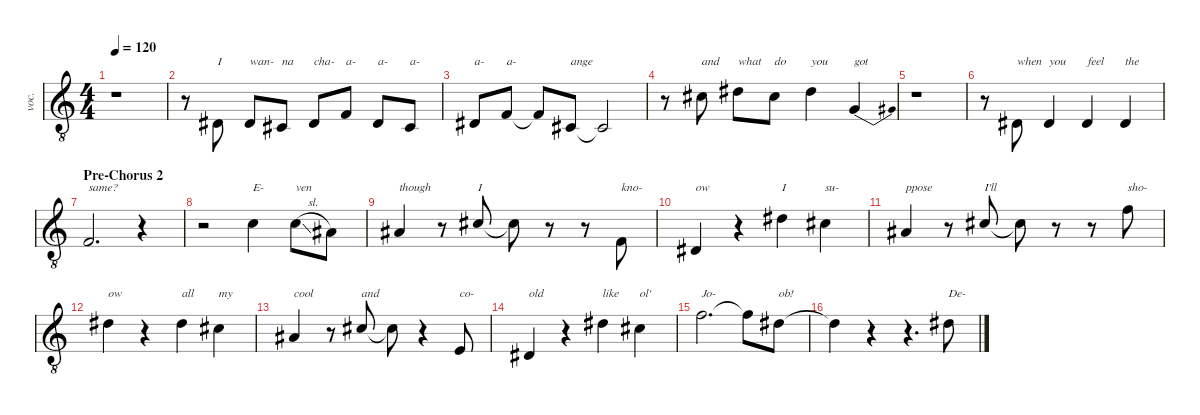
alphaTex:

\defaultSystemsLayout 4
\hideDynamics
\bracketExtendMode nobrackets
\otherSystemsTrackNameOrientation horizontal
\track ("Billy Corgan" "voc.") {instrument lead6voice}
\staff {score}
\tuning (E4 B3 G3 D3 A2 E2)
\ts (4 4)
\tempo 120
\clef g2
\ottava 8vb
\ks c
r.1{dy mf beam Down} |
r.8{beam Down} 6.5{acc #}.8{txt "I" beam Up} 6.5{acc #}.8{txt "wan-" beam Up} 4.5{acc #}.8{txt "na" beam Up} 6.5{acc #}.8{txt "cha-" beam Up} 8.5.8{txt "a-" beam Up} 6.5{acc #}.8{txt "a-" beam Up} 4.5{acc #}.8{txt "a-" beam Up} |
6.5{acc #}.8{txt "a-" beam Up} 8.5.8{txt "a-" beam Up} 8.5{t}.8{beam Up} 4.5{acc #}.8{txt "ange" beam Up} 4.5{t acc #}.2{beam Up} |
r.8{beam Down} 2.2{acc #}.8{txt "and" beam Down} 4.2{acc #}.8{txt "what" beam Down} 2.2{acc #}.8{txt "do" beam Down} 4.2{acc #}.4{txt "you" beam Down} 5.4{be (bend 0 0 10.2 2)}.4{txt "got" beam Up} |
r.1{beam Down} |
r.8{beam Down} 1.4{acc #}.8{txt "when" beam Up} 1.4{acc #}.4{txt "you" beam Up} 1.4{acc #}.4{txt "feel" beam Up} 1.4{acc #}.4{txt "the" beam Up} |
\section ("" "Pre-Chorus 2")
3.4.2{d txt "same?" beam Up} r.4{beam Up} |
r.2{beam Down} 5.3.4{txt "E-" beam Down} 5.3{sl}.8{txt "ven" beam Down} 3.3{acc #}.8{beam Down} |
3.3{acc #}.4{txt "though" beam Up} r.8{beam Up} 2.2{acc #}.8{txt "I" beam Down} 2.2{t acc #}.8{beam Down} r.8{beam Down} r.8{beam Down} 3.4.8{txt "kno-" beam Up} |
1.4{acc #}.4{txt "ow" beam Up} r.4{beam Up} 4.2{acc #}.4{txt "I" beam Down} 2.2{acc #}.4{txt "su-" beam Down} |
3.3{acc #}.4{txt "ppose" beam Up} r.8{beam Up} 2.2{acc #}.8{txt "I'll" beam Down} 2.2{t acc #}.8{beam Down} r.8{beam Down} r.8{beam Down} 6.2.8{txt "sho-" beam Down} |
4.2{acc #}.4{txt "ow" beam Down} r.4{beam Down} 4.2{acc #}.4{txt "all" beam Down} 2.2{acc #}.4{txt "my" beam Down} |
3.3{acc #}.4{txt "cool" beam Up} r.8{beam Up} 2.2{acc #}.8{txt "and" beam Down} 2.2{t acc #}.8{beam Down} r.4{beam Down} 2.4.8{txt "co-" beam Up} |
1.4{acc #}.4{txt "old" beam Up} r.4{beam Up} 4.2{acc #}.4{txt "like" beam Down} 6.3{acc #}.4{txt "ol'" beam Down} |
6.2.2{d txt "Jo-" beam Down} 6.2{t}.8{beam Down} 4.2{acc #}.8{txt "ob!" beam Down} |
4.2{t acc #}.4{beam Down} r.4{beam Down} r.4{d beam Down} 4.2{acc #}.8{txt "De-" beam Down}
